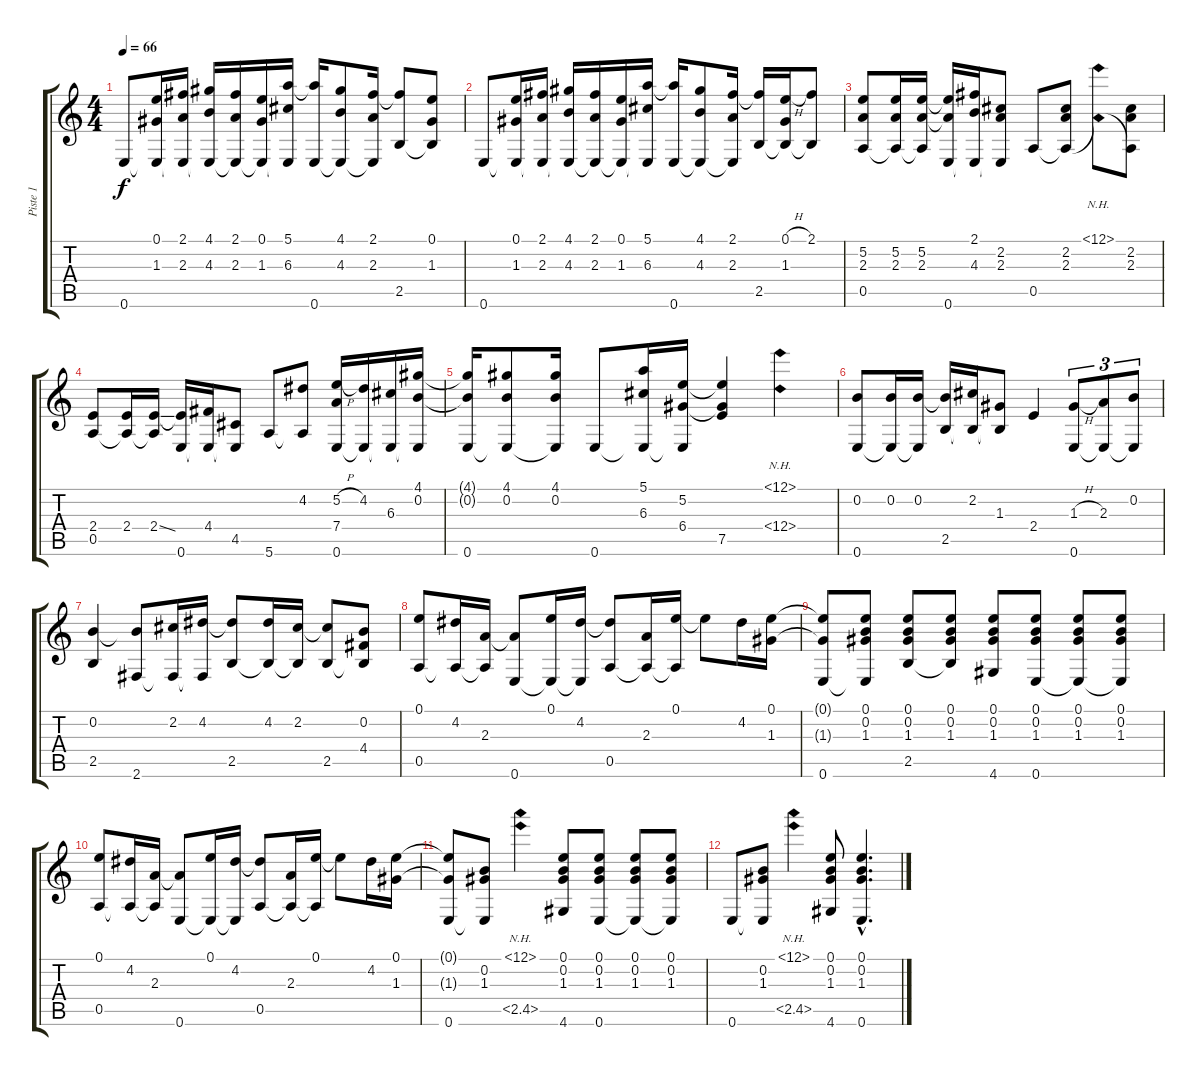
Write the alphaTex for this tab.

\track ("Piste 1" "Piste 1") {instrument acousticguitarsteel}
\staff {score tabs}
\tuning (E4 B3 G3 D3 A2 E2) {hide}
\ts (4 4)
\tempo 66
\clef g2
\ks c
0.6.8{dy f} (0.1 1.3 0.6{t}).16 (2.1 2.3 0.6{t}).16 (4.1 4.3 0.6{t}).16 (2.1 2.3 0.6{t}).16 (0.1 1.3 0.6{t}).16 (5.1 6.3 0.6{t}).16 (5.1{t} 0.6).16 (4.1 4.3 0.6{t}).8 (2.1 2.3 0.6{t}).16 (2.1{t} 2.5).8 (0.1 1.3 2.5{t}).8 |
0.6.8 (0.1 1.3 0.6{t}).16 (2.1 2.3 0.6{t}).16 (4.1 4.3 0.6{t}).16 (2.1 2.3 0.6{t}).16 (0.1 1.3 0.6{t}).16 (5.1 6.3 0.6{t}).16 (5.1{t} 0.6).16 (4.1 4.3 0.6{t}).8 (2.1 2.3 0.6{t}).16 (2.1{t} 2.5).16 (0.1{h} 1.3 2.5{t}).16 (2.1 2.5{t}).8 |
(5.2 2.3 0.5).8 (5.2 2.3 0.5{t}).16 (5.2 2.3 0.5{t}).16 (5.2{t} 2.3{t} 0.6).16 (2.1 4.3 0.6{t}).16 (2.2 2.3 0.6{t}).8 0.5.8 (2.2 2.3 0.5{t}).8 (12.1{nh} 0.5{nh t}).8 (2.2 2.3 0.5{t}).8 |
(2.4 0.5).8 (2.4 0.5{t}).16 (2.4{ss} 0.5{t}).16 (2.4{t} 0.6).16 (4.4 0.6{t}).16 (4.5 0.6{t}).8 5.6.8 (4.2 5.6{t}).8 (5.2{h} 7.4 0.6).16 (4.2 0.6{t}).16 (6.3 0.6{t}).16 (4.1 0.2 0.6{t}).16 |
(4.1{t} 0.2{t} 0.6).16 (4.1 0.2 0.6{t}).8 (4.1 0.2 0.6{t}).16 0.6.8 (5.1 6.3 0.6{t}).16 (5.2 6.4 0.6{t}).16 (5.2{t} 6.4{t} 7.5).4 (12.1{nh} 6.4{nh}).4 |
(0.2 0.6).8 (0.2 0.6{t}).16 (0.2 0.6{t}).16 (0.2{t} 2.5).16 (2.2 2.5{t}).16 (1.3 2.5{t}).8 2.4.4 (1.3{h} 0.6).8{tu (3 2)} (2.3 0.6{t}).8{tu (3 2)} (0.2 0.6{t}).8{tu (3 2)} |
(0.2 2.5).4 (0.2{t} 2.6).8 (2.2 2.6{t}).16 (4.2 2.6{t}).16 (4.2{t} 2.5).8 (4.2 2.5{t}).16 (2.2 2.5{t}).16 (2.2{t} 2.5).8 (0.2 4.4 2.5{t}).8 |
(0.1 0.5).8 (4.2 0.5{t}).16 (2.3 0.5{t}).16 (2.3{t} 0.6).8 (0.1 0.6{t}).16 (4.2 0.6{t}).16 (4.2{t} 0.5).8 (2.3 0.5{t}).16 (0.1 0.5{t}).16 0.1{t}.8 4.2.16 (0.1 1.3).16 |
(0.1{t} 1.3{t} 0.6).8 (0.1 0.2 1.3 0.6{t}).8 (0.1 0.2 1.3 2.5).8 (0.1 0.2 1.3 2.5{t}).8 (0.1 0.2 1.3 4.6).8 (0.1 0.2 1.3 0.6).8 (0.1 0.2 1.3 0.6{t}).8 (0.1 0.2 1.3 0.6{t}).8 |
(0.1 0.5).8 (4.2 0.5{t}).16 (2.3 0.5{t}).16 (2.3{t} 0.6).8 (0.1 0.6{t}).16 (4.2 0.6{t}).16 (4.2{t} 0.5).8 (2.3 0.5{t}).16 (0.1 0.5{t}).16 0.1{t}.8 4.2.16 (0.1 1.3).16 |
(0.1{t} 1.3{t} 0.6).8 (0.2 1.3 0.6{t}).8 (12.1{nh} 2.5{nh}).4 (0.1 0.2 1.3 4.6).8 (0.1 0.2 1.3 0.6).8 (0.1 0.2 1.3 0.6{t}).8 (0.1 0.2 1.3 0.6{t}).8 |
0.6.8 (0.2 1.3 0.6{t}).8 (12.1{nh} 2.5{nh}).4 (0.1 0.2 1.3 4.6).8 (0.1{hac} 0.2{hac} 1.3{hac} 0.6{hac}).4{d}
